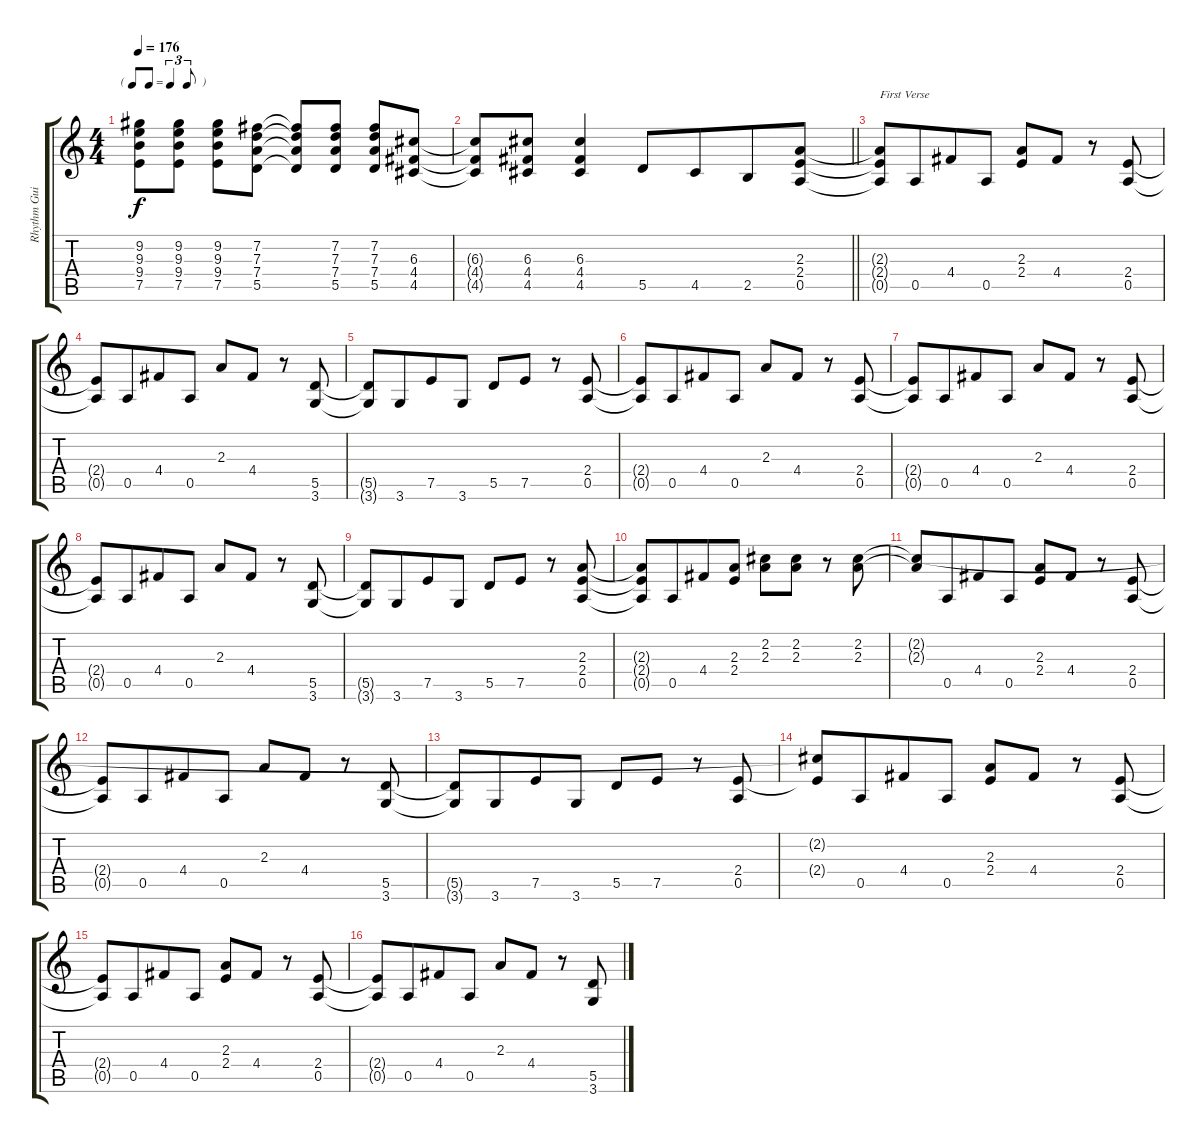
\track ("Rhythm Guitar" "Rhythm Gui") {instrument overdrivenguitar}
\staff {score tabs}
\tuning (E4 B3 G3 D3 A2 E2) {hide}
\ts (4 4)
\tf triplet8th
\tempo 176
\clef g2
\ks c
(9.2 9.3 9.4 7.5).8{dy f} (9.2 9.3 9.4 7.5).8 (9.2 9.3 9.4 7.5).8 (7.2 7.3 7.4 5.5).8 (7.2{t} 7.3{t} 7.4{t} 5.5{t}).8 (7.2 7.3 7.4 5.5).8 (7.2 7.3 7.4 5.5).8 (6.3 4.4 4.5).8 |
\barLineRight lightlight
(6.3{t} 4.4{t} 4.5{t}).8 (6.3 4.4 4.5).8 (6.3 4.4 4.5).4 5.5.8 4.5.8{beam merge} 2.5.8 (2.3 2.4 0.5).8 |
(2.3{t} 2.4{t} 0.5{t}).8{txt "First Verse"} 0.5.8{beam merge} 4.4.8 0.5.8 (2.3 2.4).8 4.4.8 r.8 (2.4 0.5).8 |
(2.4{t} 0.5{t}).8 0.5.8{beam merge} 4.4.8 0.5.8 2.3.8 4.4.8 r.8 (5.5 3.6).8 |
(5.5{t} 3.6{t}).8 3.6.8{beam merge} 7.5.8 3.6.8 5.5.8 7.5.8 r.8 (2.4 0.5).8 |
(2.4{t} 0.5{t}).8 0.5.8{beam merge} 4.4.8 0.5.8 2.3.8 4.4.8 r.8 (2.4 0.5).8 |
(2.4{t} 0.5{t}).8 0.5.8{beam merge} 4.4.8 0.5.8 2.3.8 4.4.8 r.8 (2.4 0.5).8 |
(2.4{t} 0.5{t}).8 0.5.8{beam merge} 4.4.8 0.5.8 2.3.8 4.4.8 r.8 (5.5 3.6).8 |
(5.5{t} 3.6{t}).8 3.6.8{beam merge} 7.5.8 3.6.8 5.5.8 7.5.8 r.8 (2.3 2.4 0.5).8 |
(2.3{t} 2.4{t} 0.5{t}).8 0.5.8{beam merge} 4.4.8 (2.3 2.4).8 (2.2 2.3).8 (2.2 2.3).8 r.8 (2.2 2.3).8 |
(2.2{t} 2.3{t}).8 0.5.8{beam merge} 4.4.8 0.5.8 (2.3 2.4).8 4.4.8 r.8 (2.4 0.5).8 |
(2.4{t} 0.5{t}).8 0.5.8{beam merge} 4.4.8 0.5.8 2.3.8 4.4.8 r.8 (5.5 3.6).8 |
(5.5{t} 3.6{t}).8 3.6.8{beam merge} 7.5.8 3.6.8 5.5.8 7.5.8 r.8 (2.4 0.5).8 |
(2.2{t} 2.4{t}).8 0.5.8{beam merge} 4.4.8 0.5.8 (2.3 2.4).8 4.4.8 r.8 (2.4 0.5).8 |
(2.4{t} 0.5{t}).8 0.5.8{beam merge} 4.4.8 0.5.8 (2.3 2.4).8 4.4.8 r.8 (2.4 0.5).8 |
(2.4{t} 0.5{t}).8 0.5.8{beam merge} 4.4.8 0.5.8 2.3.8 4.4.8 r.8 (5.5 3.6).8
